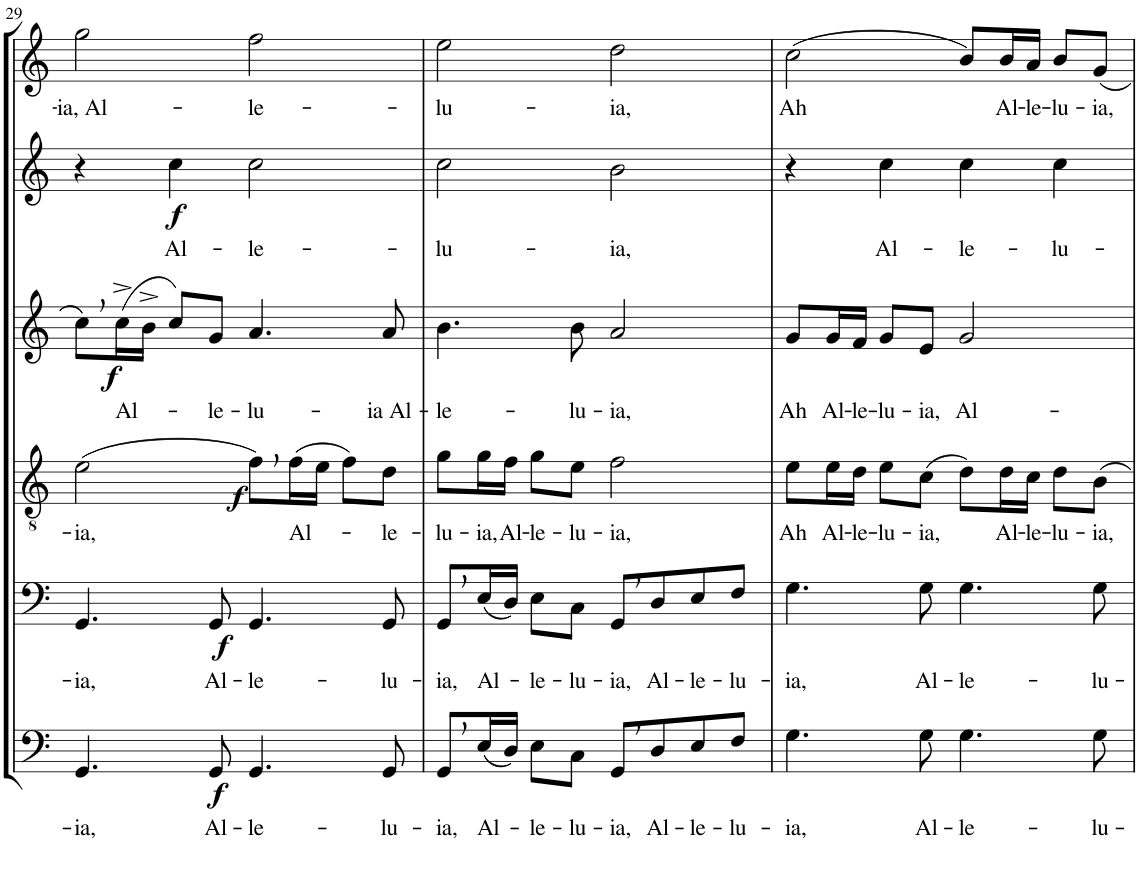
**kern	**text	**dynam	**kern	**text	**dynam	**kern	**text	**dynam	**kern	**text	**dynam	**kern	**text	**dynam	**kern	**text
*part6	*part6	*part6	*part5	*part5	*part5	*part4	*part4	*part4	*part3	*part3	*part3	*part2	*part2	*part2	*part1	*part1
*staff6	*staff6	*staff6	*staff5	*staff5	*staff5	*staff4	*staff4	*staff4	*staff3	*staff3	*staff3	*staff2	*staff2	*staff2	*staff1	*staff1
*I"Bassi II	*	*	*I"Bassi I	*	*	*I"Tenori	*	*	*I"Contralti	*	*	*I"Soprani II	*	*	*I"Soprani I	*
!!LO:PB:g=z
*clefF4	*	*	*clefF4	*	*	*clefGv2	*	*	*clefG2	*	*	*clefG2	*	*	*clefG2	*
*	*	*	*	*	*	*	*	*	*	*	*	*Trd1c2	*	*	*Trd1c2	*
*k[]	*	*	*k[]	*	*	*k[]	*	*	*k[]	*	*	*k[]	*	*	*k[]	*
*C:	*	*	*C:	*	*	*C:	*	*	*C:	*	*	*C:	*	*	*C:	*
*M4/4	*	*	*M4/4	*	*	*M4/4	*	*	*M4/4	*	*	*M4/4	*	*	*M4/4	*
=29	=29	=29	=29	=29	=29	=29	=29	=29	=29	=29	=29	=29	=29	=29	=29	=29
!	!LO:LY:b	!	!	!LO:LY:b	!	!	!LO:LY:b	!	!	!	!	!	!	!	!	!LO:LY:b
4.GG/	-ia,	.	4.GG/	-ia,	.	(2e\	-ia,	.	8cc,\L	.	.	4r	.	.	2gg\	-ia, Al-
!	!	!	!	!	!	!	!	!	!	!LO:LY:b	!LO:DY:b	!	!	!	!	!
.	.	.	.	.	.	.	.	.	(16cc^\L	Al-	f	.	.	.	.	.
.	.	.	.	.	.	.	.	.	16b^\JJ	.	.	.	.	.	.	.
!	!	!	!	!	!	!	!	!	!	!	!	!	!LO:LY:b	!LO:DY:b	!	!
.	.	.	.	.	.	.	.	.	8cc/L)	.	.	4cc\	Al-	f	.	.
!	!LO:LY:b	!LO:DY:b	!	!LO:LY:b	!LO:DY:b	!	!	!	!	!LO:LY:b	!	!	!	!	!	!
8GG/	Al-	f	8GG/	Al-	f	.	.	.	8g/J	-le-	.	.	.	.	.	.
!	!LO:LY:b	!	!	!LO:LY:b	!	!	!	!LO:DY:b	!	!LO:LY:b	!	!	!LO:LY:b	!	!	!LO:LY:b
4.GG/	-le-	.	4.GG/	-le-	.	8f,\L)	.	f	4.a/	-lu-	.	2cc\	-le-	.	2ff\	-le-
!	!	!	!	!	!	!	!LO:LY:b	!	!	!	!	!	!	!	!	!
.	.	.	.	.	.	(16f\L	Al-	.	.	.	.	.	.	.	.	.
.	.	.	.	.	.	16e\JJ	.	.	.	.	.	.	.	.	.	.
.	.	.	.	.	.	8f\L)	.	.	.	.	.	.	.	.	.	.
!	!LO:LY:b	!	!	!LO:LY:b	!	!	!LO:LY:b	!	!	!LO:LY:b	!	!	!	!	!	!
8GG/	-lu-	.	8GG/	-lu-	.	8d\J	-le-	.	8a/	-ia Al-	.	.	.	.	.	.
=30	=30	=30	=30	=30	=30	=30	=30	=30	=30	=30	=30	=30	=30	=30	=30	=30
!	!LO:LY:b	!	!	!LO:LY:b	!	!	!LO:LY:b	!	!	!LO:LY:b	!	!	!LO:LY:b	!	!	!LO:LY:b
8GG,/L	-ia,	.	8GG,/L	-ia,	.	8g\L	-lu-	.	4.b\	-le-	.	2cc\	-lu-	.	2ee\	-lu-
!	!LO:LY:b	!	!	!LO:LY:b	!	!	!LO:LY:b	!	!	!	!	!	!	!	!	!
(16E/L	Al-	.	(16E/L	Al-	.	16g\L	-ia,	.	.	.	.	.	.	.	.	.
!	!	!	!	!	!	!	!LO:LY:b	!	!	!	!	!	!	!	!	!
16D/JJ)	.	.	16D/JJ)	.	.	16f\JJ	Al-	.	.	.	.	.	.	.	.	.
!	!LO:LY:b	!	!	!LO:LY:b	!	!	!LO:LY:b	!	!	!	!	!	!	!	!	!
8E\L	-le-	.	8E\L	-le-	.	8g\L	-le-	.	.	.	.	.	.	.	.	.
!	!LO:LY:b	!	!	!LO:LY:b	!	!	!LO:LY:b	!	!	!LO:LY:b	!	!	!	!	!	!
8C\J	-lu-	.	8C\J	-lu-	.	8e\J	-lu-	.	8b\	-lu-	.	.	.	.	.	.
!	!LO:LY:b	!	!	!LO:LY:b	!	!	!LO:LY:b	!	!	!LO:LY:b	!	!	!LO:LY:b	!	!	!LO:LY:b
8GG,/L	-ia,	.	8GG,/L	-ia,	.	2f\	-ia,	.	2a/	-ia,	.	2b\	-ia,	.	2dd\	-ia,
!	!LO:LY:b	!	!	!LO:LY:b	!	!	!	!	!	!	!	!	!	!	!	!
8D/	Al-	.	8D/	Al-	.	.	.	.	.	.	.	.	.	.	.	.
!	!LO:LY:b	!	!	!LO:LY:b	!	!	!	!	!	!	!	!	!	!	!	!
8E/	-le-	.	8E/	-le-	.	.	.	.	.	.	.	.	.	.	.	.
!	!LO:LY:b	!	!	!LO:LY:b	!	!	!	!	!	!	!	!	!	!	!	!
8F/J	-lu-	.	8F/J	-lu-	.	.	.	.	.	.	.	.	.	.	.	.
=31	=31	=31	=31	=31	=31	=31	=31	=31	=31	=31	=31	=31	=31	=31	=31	=31
!	!LO:LY:b	!	!	!LO:LY:b	!	!	!LO:LY:b	!	!	!LO:LY:b	!	!	!	!	!	!LO:LY:b
4.G\	-ia,	.	4.G\	-ia,	.	8e\L	Ah	.	8g/L	Ah	.	4r	.	.	(2cc\	Ah
!	!	!	!	!	!	!	!LO:LY:b	!	!	!LO:LY:b	!	!	!	!	!	!
.	.	.	.	.	.	16e\L	Al-	.	16g/L	Al-	.	.	.	.	.	.
!	!	!	!	!	!	!	!LO:LY:b	!	!	!LO:LY:b	!	!	!	!	!	!
.	.	.	.	.	.	16d\JJ	-le-	.	16f/JJ	-le-	.	.	.	.	.	.
!	!	!	!	!	!	!	!LO:LY:b	!	!	!LO:LY:b	!	!	!LO:LY:b	!	!	!
.	.	.	.	.	.	8e\L	-lu-	.	8g/L	-lu-	.	4cc\	Al-	.	.	.
!	!LO:LY:b	!	!	!LO:LY:b	!	!	!LO:LY:b	!	!	!LO:LY:b	!	!	!	!	!	!
8G\	Al-	.	8G\	Al-	.	(8c\J	-ia,	.	8e/J	-ia,	.	.	.	.	.	.
!	!LO:LY:b	!	!	!LO:LY:b	!	!	!	!	!	!LO:LY:b	!	!	!LO:LY:b	!	!	!
4.G\	-le-	.	4.G\	-le-	.	8d\L)	.	.	2g/	Al-	.	4cc\	-le-	.	8b/L)	.
!	!	!	!	!	!	!	!LO:LY:b	!	!	!	!	!	!	!	!	!LO:LY:b
.	.	.	.	.	.	16d\L	Al-	.	.	.	.	.	.	.	16b/L	Al-
!	!	!	!	!	!	!	!LO:LY:b	!	!	!	!	!	!	!	!	!LO:LY:b
.	.	.	.	.	.	16c\JJ	-le-	.	.	.	.	.	.	.	16a/JJ	-le-
!	!	!	!	!	!	!	!LO:LY:b	!	!	!	!	!	!LO:LY:b	!	!	!LO:LY:b
.	.	.	.	.	.	8d\L	-lu-	.	.	.	.	4cc\	-lu-	.	8b/L	-lu-
!	!LO:LY:b	!	!	!LO:LY:b	!	!	!LO:LY:b	!	!	!	!	!	!	!	!	!LO:LY:b
8G\	-lu-	.	8G\	-lu-	.	8B\J	-ia,	.	.	.	.	.	.	.	8g/J	-ia,
=	=	=	=	=	=	=	=	=	=	=	=	=	=	=	=	=
*-	*-	*-	*-	*-	*-	*-	*-	*-	*-	*-	*-	*-	*-	*-	*-	*-
